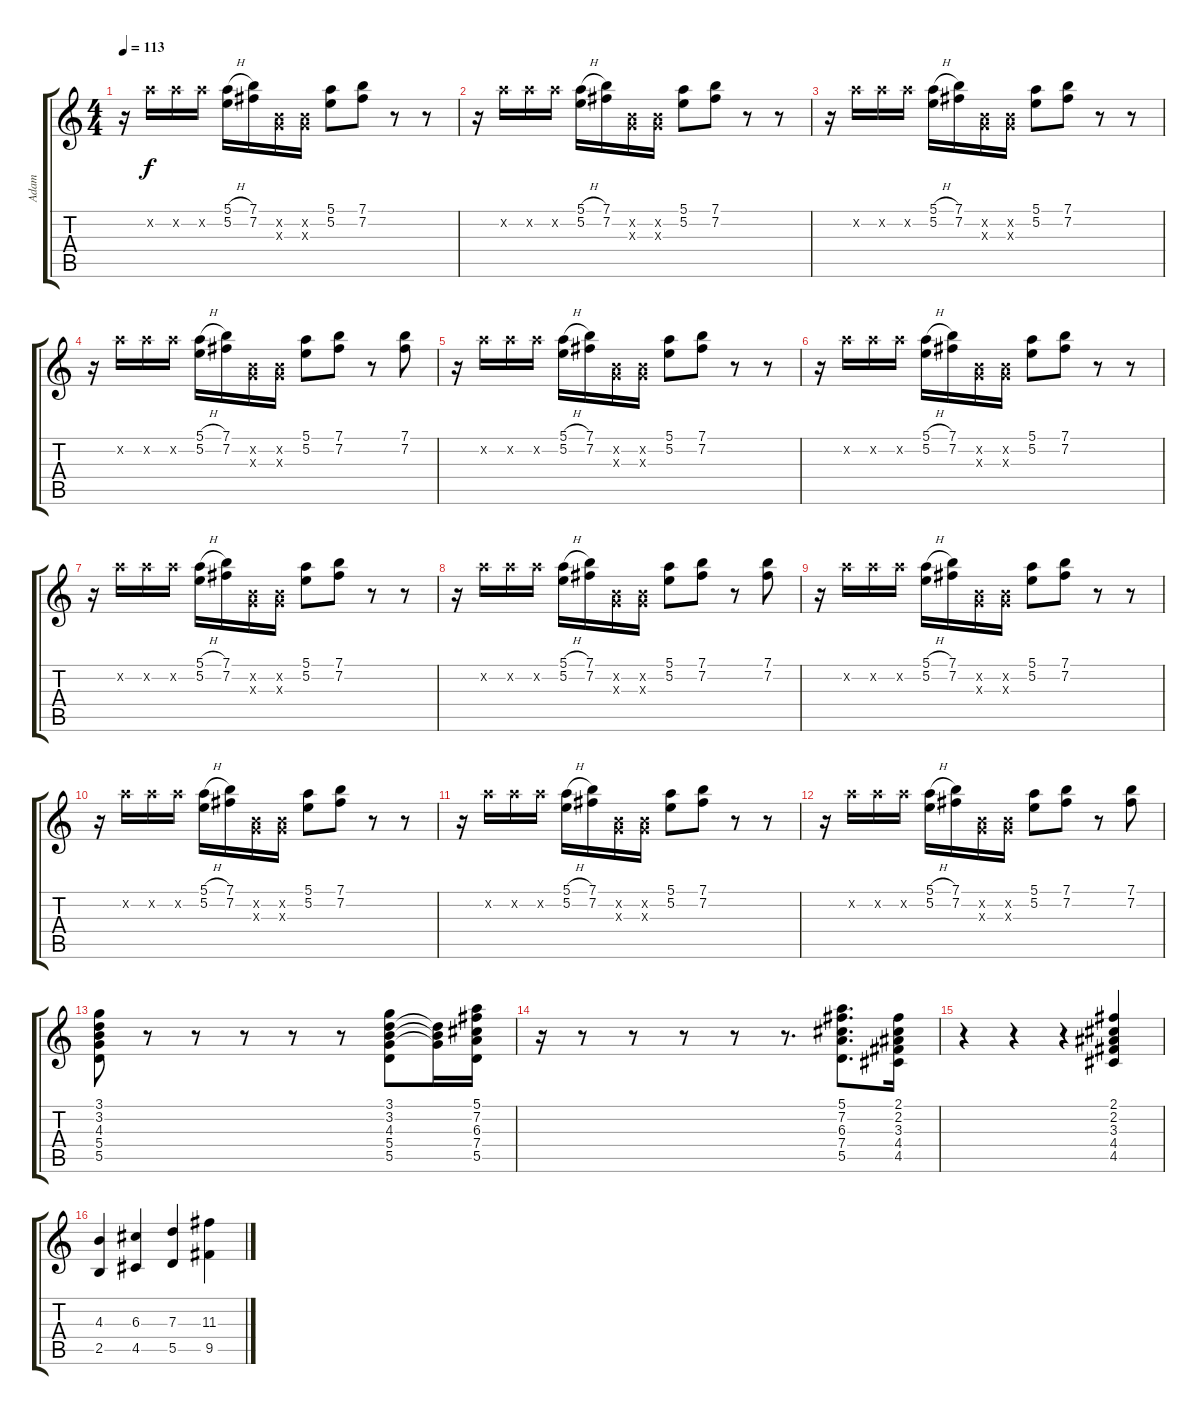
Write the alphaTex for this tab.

\track ("Adam" "Adam") {instrument electricguitarclean}
\staff {score tabs}
\tuning (E4 B3 G3 D3 A2 E2) {hide}
\ts (4 4)
\tempo 113
\clef g2
\ks c
r.16{dy f} 10.2{x}.16 10.2{x}.16 10.2{x}.16 (5.1{h} 5.2).16 (7.1 7.2).16 (0.2{x} 0.3{x}).16 (0.2{x} 0.3{x}).16 (5.1 5.2).8 (7.1 7.2).8 r.8 r.8 |
r.16 10.2{x}.16 10.2{x}.16 10.2{x}.16 (5.1{h} 5.2).16 (7.1 7.2).16 (0.2{x} 0.3{x}).16 (0.2{x} 0.3{x}).16 (5.1 5.2).8 (7.1 7.2).8 r.8 r.8 |
r.16 10.2{x}.16 10.2{x}.16 10.2{x}.16 (5.1{h} 5.2).16 (7.1 7.2).16 (0.2{x} 0.3{x}).16 (0.2{x} 0.3{x}).16 (5.1 5.2).8 (7.1 7.2).8 r.8 r.8 |
r.16 10.2{x}.16 10.2{x}.16 10.2{x}.16 (5.1{h} 5.2).16 (7.1 7.2).16 (0.2{x} 0.3{x}).16 (0.2{x} 0.3{x}).16 (5.1 5.2).8 (7.1 7.2).8 r.8 (7.1 7.2).8 |
r.16 10.2{x}.16{volume 16 instrument electricguitarclean} 10.2{x}.16 10.2{x}.16 (5.1{h} 5.2).16 (7.1 7.2).16 (0.2{x} 0.3{x}).16 (0.2{x} 0.3{x}).16 (5.1 5.2).8 (7.1 7.2).8 r.8 r.8 |
r.16 10.2{x}.16 10.2{x}.16 10.2{x}.16 (5.1{h} 5.2).16 (7.1 7.2).16 (0.2{x} 0.3{x}).16 (0.2{x} 0.3{x}).16 (5.1 5.2).8 (7.1 7.2).8 r.8 r.8 |
r.16 10.2{x}.16 10.2{x}.16 10.2{x}.16 (5.1{h} 5.2).16 (7.1 7.2).16 (0.2{x} 0.3{x}).16 (0.2{x} 0.3{x}).16 (5.1 5.2).8 (7.1 7.2).8 r.8 r.8 |
r.16 10.2{x}.16 10.2{x}.16 10.2{x}.16 (5.1{h} 5.2).16 (7.1 7.2).16 (0.2{x} 0.3{x}).16 (0.2{x} 0.3{x}).16 (5.1 5.2).8 (7.1 7.2).8 r.8 (7.1 7.2).8 |
r.16 10.2{x}.16 10.2{x}.16 10.2{x}.16 (5.1{h} 5.2).16 (7.1 7.2).16 (0.2{x} 0.3{x}).16 (0.2{x} 0.3{x}).16 (5.1 5.2).8 (7.1 7.2).8 r.8 r.8 |
r.16 10.2{x}.16 10.2{x}.16 10.2{x}.16 (5.1{h} 5.2).16 (7.1 7.2).16 (0.2{x} 0.3{x}).16 (0.2{x} 0.3{x}).16 (5.1 5.2).8 (7.1 7.2).8 r.8 r.8 |
r.16 10.2{x}.16 10.2{x}.16 10.2{x}.16 (5.1{h} 5.2).16 (7.1 7.2).16 (0.2{x} 0.3{x}).16 (0.2{x} 0.3{x}).16 (5.1 5.2).8 (7.1 7.2).8 r.8 r.8 |
r.16 10.2{x}.16 10.2{x}.16 10.2{x}.16 (5.1{h} 5.2).16 (7.1 7.2).16 (0.2{x} 0.3{x}).16 (0.2{x} 0.3{x}).16 (5.1 5.2).8 (7.1 7.2).8 r.8 (7.1 7.2).8 |
(3.1 3.2 4.3 5.4 5.5).8{instrument electricguitarclean} r.8 r.8 r.8 r.8 r.8 (3.1 3.2 4.3 5.4 5.5).8 (3.2{t} 4.3{t} 5.4{t}).16 (5.1 7.2 6.3 7.4 5.5).16 |
r.16 r.8 r.8 r.8 r.8 r.8{d} (5.1 7.2 6.3 7.4 5.5).8{d} (2.1 2.2 3.3 4.4 4.5).16 |
r.4 r.4 r.4 (2.1 2.2 3.3 4.4 4.5).4 |
(4.3 2.5).4 (6.3 4.5).4 (7.3 5.5).4 (11.3 9.5).4
